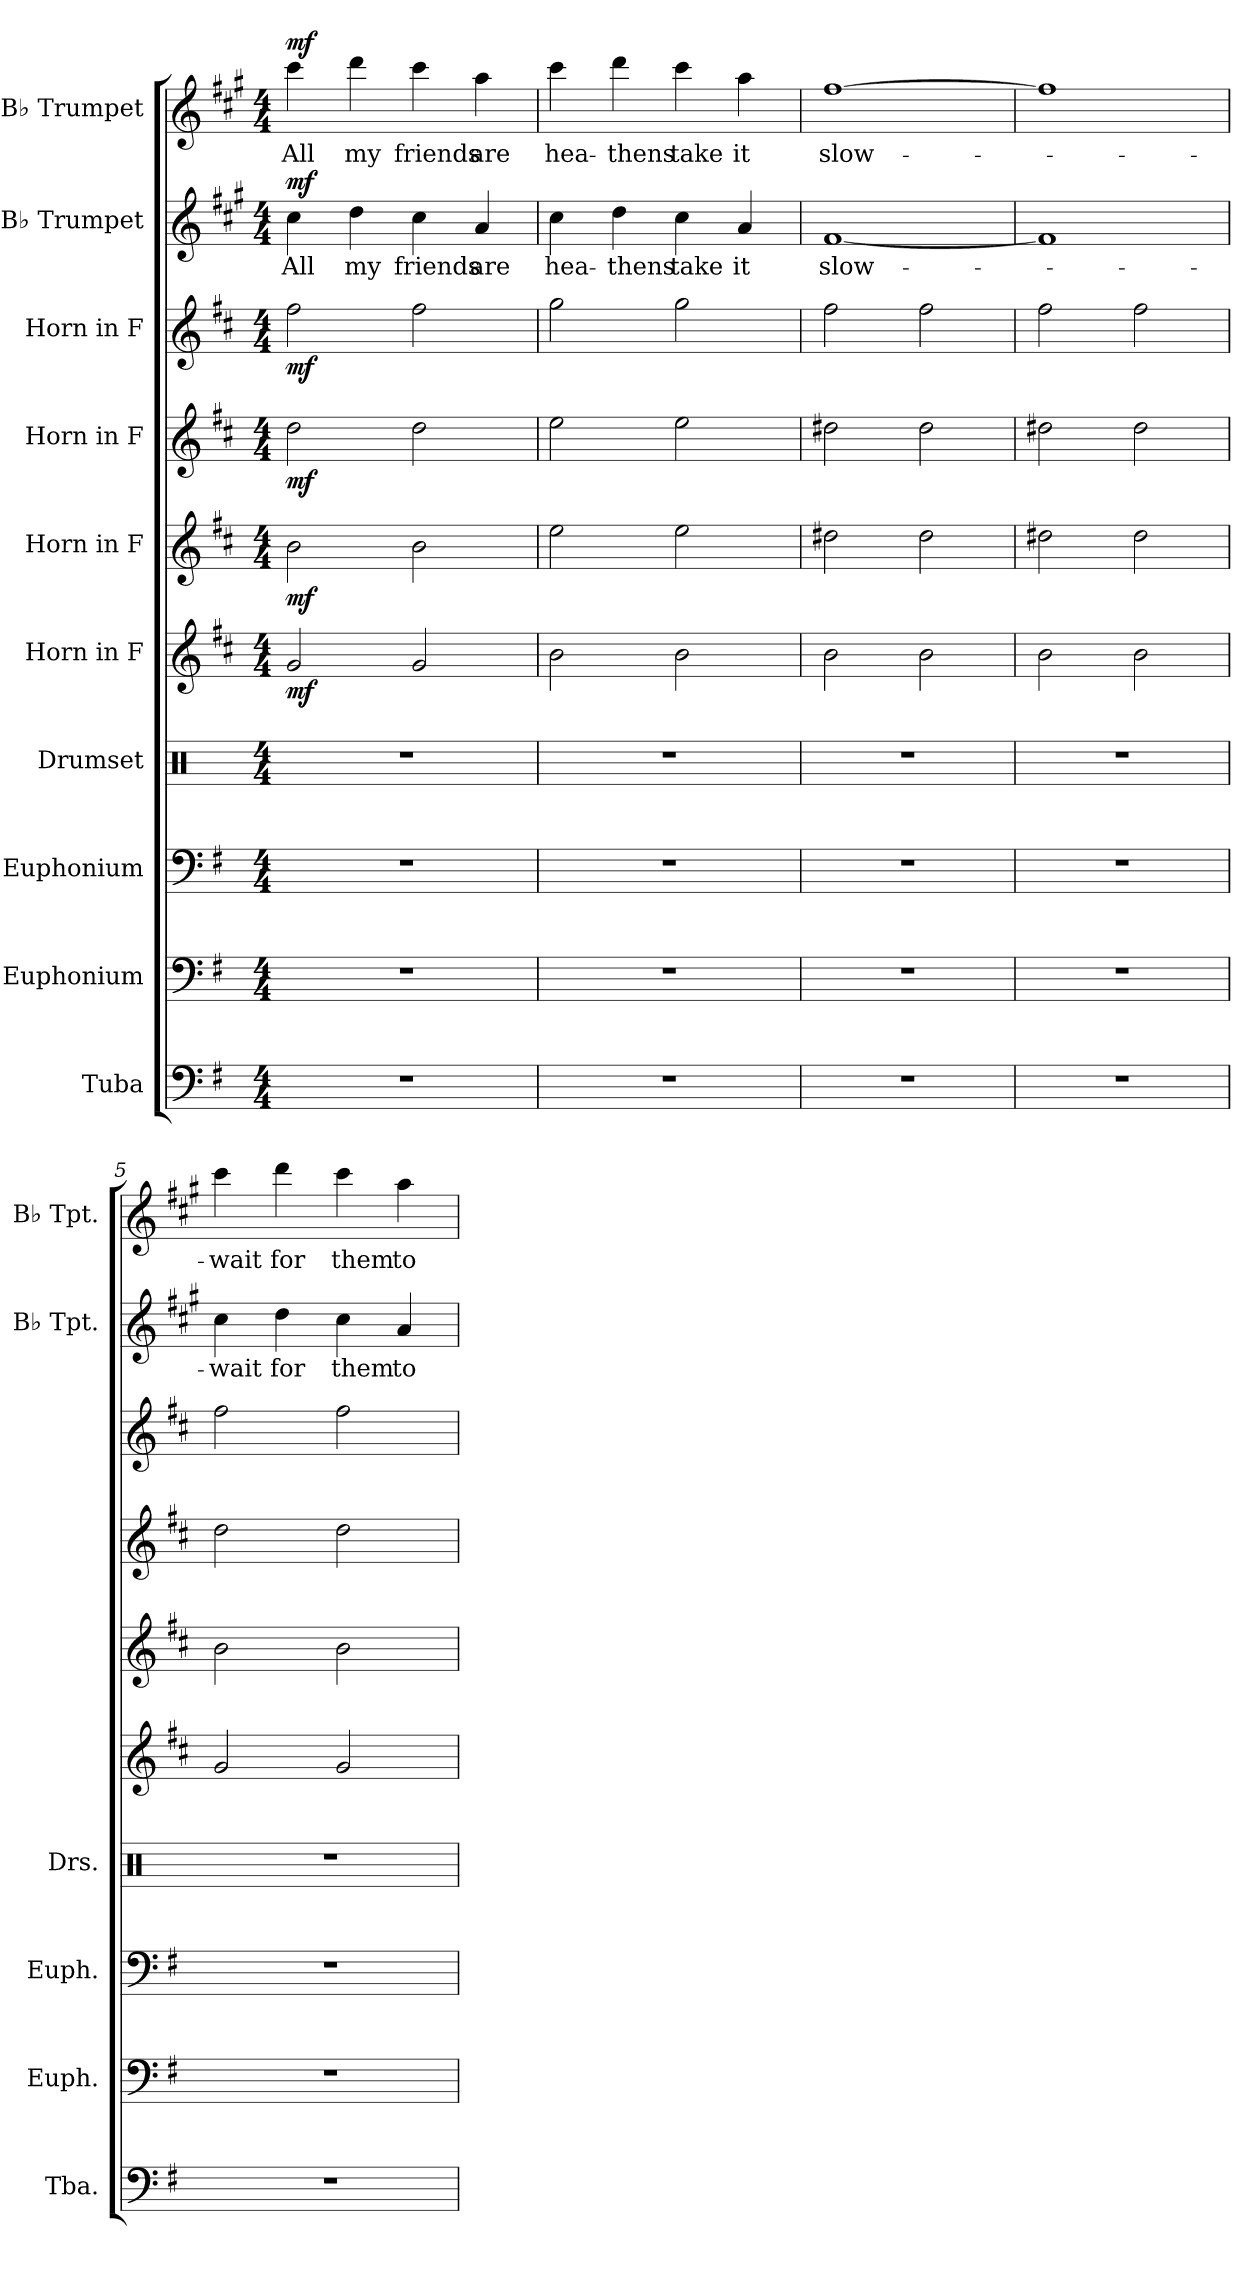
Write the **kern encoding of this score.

**kern	**kern	**kern	**kern	**kern	**dynam	**kern	**dynam	**kern	**dynam	**kern	**dynam	**kern	**text	**dynam	**kern	**text	**dynam
*part10	*part9	*part8	*part7	*part6	*part6	*part5	*part5	*part4	*part4	*part3	*part3	*part2	*part2	*part2	*part1	*part1	*part1
*staff10	*staff9	*staff8	*staff7	*staff6	*staff6	*staff5	*staff5	*staff4	*staff4	*staff3	*staff3	*staff2	*staff2	*staff2	*staff1	*staff1	*staff1
*I"Tuba	*I"Euphonium	*I"Euphonium	*I"Drumset	*I"Horn in F	*	*I"Horn in F	*	*I"Horn in F	*	*I"Horn in F	*	*I"B♭ Trumpet	*	*	*I"B♭ Trumpet	*	*
*I'Tba.	*I'Euph.	*I'Euph.	*I'Drs.	*	*	*	*	*	*	*	*	*I'B♭ Tpt.	*	*	*I'B♭ Tpt.	*	*
*clefF4	*clefF4	*clefF4	*clefX	*clefG2	*	*clefG2	*	*clefG2	*	*clefG2	*	*clefG2	*	*	*clefG2	*	*
*	*	*	*	*ITrd4c7	*	*ITrd4c7	*	*ITrd4c7	*	*ITrd4c7	*	*ITrd1c2	*	*	*ITrd1c2	*	*
*k[f#]	*k[f#]	*k[f#]	*k[]	*k[f#]	*	*k[f#]	*	*k[f#]	*	*k[f#]	*	*k[f#]	*	*	*k[f#]	*	*
*M4/4	*M4/4	*M4/4	*M4/4	*M4/4	*	*M4/4	*	*M4/4	*	*M4/4	*	*M4/4	*	*	*M4/4	*	*
*MM180	*MM180	*MM180	*MM180	*MM180	*	*MM180	*	*MM180	*	*MM180	*	*MM180	*	*	*MM180	*	*
=1	=1	=1	=1	=1	=1	=1	=1	=1	=1	=1	=1	=1	=1	=1	=1	=1	=1
!	!	!	!	!	!LO:DY:b	!	!LO:DY:b	!	!LO:DY:b	!	!LO:DY:b	!	!	!LO:DY:b	!	!	!LO:DY:b
1r	1r	1r	1r	2c/	mf	2e\	mf	2g\	mf	2b\	mf	4b\	All	mf	4bb\	All	mf
.	.	.	.	.	.	.	.	.	.	.	.	4cc\	my	.	4ccc\	my	.
.	.	.	.	2c/	.	2e\	.	2g\	.	2b\	.	4b\	friends	.	4bb\	friends	.
.	.	.	.	.	.	.	.	.	.	.	.	4g/	are	.	4gg\	are	.
=2	=2	=2	=2	=2	=2	=2	=2	=2	=2	=2	=2	=2	=2	=2	=2	=2	=2
1r	1r	1r	1r	2e\	.	2a\	.	2a\	.	2cc\	.	4b\	hea-	.	4bb\	hea-	.
.	.	.	.	.	.	.	.	.	.	.	.	4cc\	-thens	.	4ccc\	-thens	.
.	.	.	.	2e\	.	2a\	.	2a\	.	2cc\	.	4b\	take	.	4bb\	take	.
.	.	.	.	.	.	.	.	.	.	.	.	4g/	it	.	4gg\	it	.
=3	=3	=3	=3	=3	=3	=3	=3	=3	=3	=3	=3	=3	=3	=3	=3	=3	=3
1r	1r	1r	1r	2e\	.	2g#X\	.	2g#X\	.	2b\	.	[1e	slow-	.	[1ee	slow-	.
.	.	.	.	2e\	.	2g#\	.	2g#\	.	2b\	.	.	.	.	.	.	.
=4	=4	=4	=4	=4	=4	=4	=4	=4	=4	=4	=4	=4	=4	=4	=4	=4	=4
1r	1r	1r	1r	2e\	.	2g#X\	.	2g#X\	.	2b\	.	1e]	.	.	1ee]	.	.
.	.	.	.	2e\	.	2g#\	.	2g#\	.	2b\	.	.	.	.	.	.	.
=5	=5	=5	=5	=5	=5	=5	=5	=5	=5	=5	=5	=5	=5	=5	=5	=5	=5
1r	1r	1r	1r	2c/	.	2e\	.	2g\	.	2b\	.	4b\	-wait	.	4bb\	-wait	.
.	.	.	.	.	.	.	.	.	.	.	.	4cc\	for	.	4ccc\	for	.
.	.	.	.	2c/	.	2e\	.	2g\	.	2b\	.	4b\	them	.	4bb\	them	.
.	.	.	.	.	.	.	.	.	.	.	.	4g/	to	.	4gg\	to	.
=	=	=	=	=	=	=	=	=	=	=	=	=	=	=	=	=	=
*-	*-	*-	*-	*-	*-	*-	*-	*-	*-	*-	*-	*-	*-	*-	*-	*-	*-
